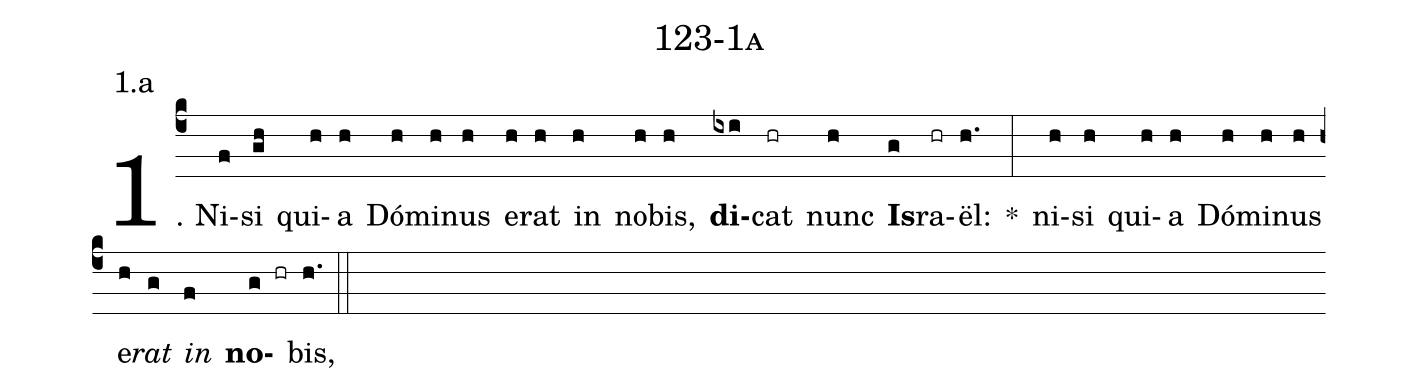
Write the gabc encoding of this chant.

name: 123-1a;
annotation: 1.a;
%%
(c4)1. Ni(f)si(gh) qui(h)a(h) Dó(h)mi(h)nus(h) e(h)rat(h) in(h) no(h)bis,(h) <b>di</b>(ixi)cat(hr) nunc(h) <b>Is</b>(g)ra(hr)ël:(h.) *(:) ni(h)si(h) qui(h)a(h) Dó(h)mi(h)nus(h) e(h)<i>rat</i>(g) <i>in</i>(f) <b>no</b>(g hr)bis,(h.) (::)
